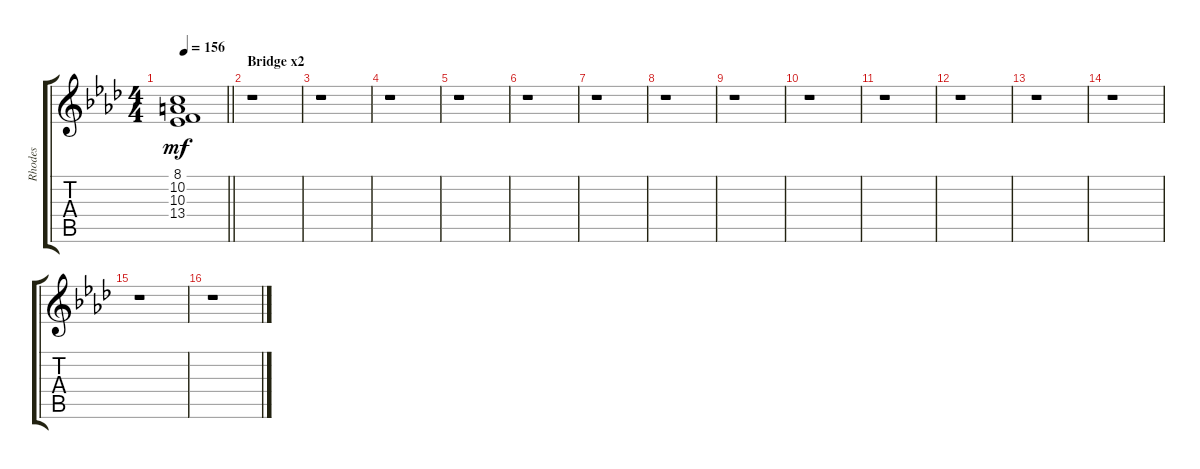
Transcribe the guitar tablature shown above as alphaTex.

\track ("Rhodes" "Rhodes") {instrument electricpiano1}
\staff {score tabs}
\tuning (E4 B3 G3 D3 A2 E2) {hide}
\ts (4 4)
\tempo 156
\clef g2
\barLineRight lightlight
\ks fminor
(8.1 10.2 10.3 13.4).1{dy mf} |
\section ("" "Bridge x2")
r.1 |
r.1 |
r.1 |
r.1 |
r.1 |
r.1 |
r.1 |
r.1 |
r.1 |
r.1 |
r.1 |
r.1 |
r.1 |
r.1 |
r.1
